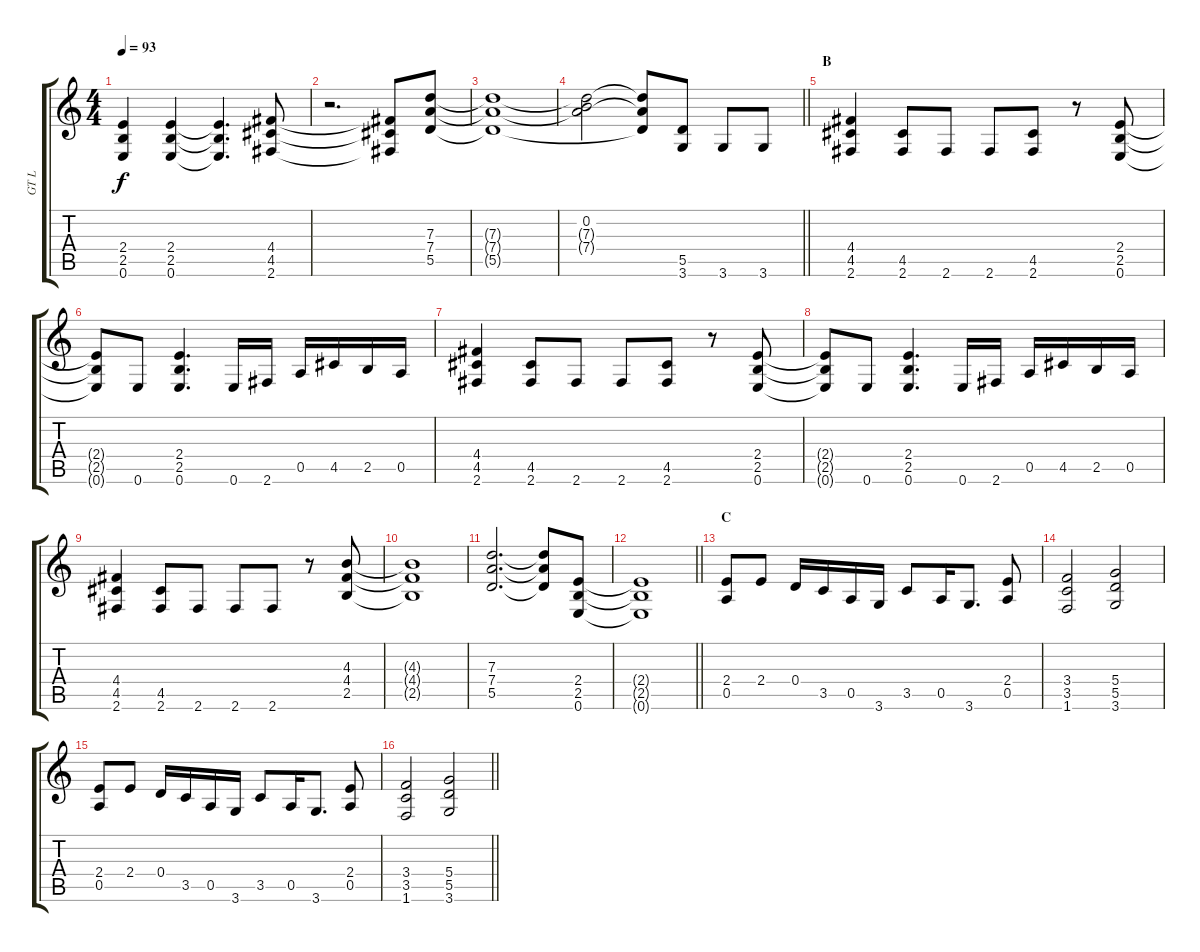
\track ("GT L" "GT L") {instrument distortionguitar}
\staff {score tabs}
\tuning (E4 B3 G3 D3 A2 E2) {hide}
\ts (4 4)
\tempo 93
\clef g2
\ks c
(2.4 2.5 0.6).4{dy f} (2.4 2.5 0.6).4 (2.4{t} 2.5{t} 0.6{t}).4{d} (4.4 4.5 2.6).8 |
r.2{d} (4.4{t} 4.5{t} 2.6{t}).8 (7.3 7.4 5.5).8 |
(7.3{t} 7.4{t} 5.5{t}).1 |
\barLineRight lightlight
(0.2 7.3{t} 7.4{t}).2 (7.3{t} 7.4{t} 5.5{t}).8 (5.5 3.6).8 3.6.8 3.6.8 |
\section ("" "B")
(4.4 4.5 2.6).4 (4.5 2.6).8 2.6.8 2.6.8 (4.5 2.6).8 r.8 (2.4 2.5 0.6).8 |
(2.4{t} 2.5{t} 0.6{t}).8 0.6.8 (2.4 2.5 0.6).4{d} 0.6.16 2.6.16 0.5.16 4.5.16 2.5.16 0.5.16 |
(4.4 4.5 2.6).4 (4.5 2.6).8 2.6.8 2.6.8 (4.5 2.6).8 r.8 (2.4 2.5 0.6).8 |
(2.4{t} 2.5{t} 0.6{t}).8 0.6.8 (2.4 2.5 0.6).4{d} 0.6.16 2.6.16 0.5.16 4.5.16 2.5.16 0.5.16 |
(4.4 4.5 2.6).4 (4.5 2.6).8 2.6.8 2.6.8 2.6.8 r.8 (4.3 4.4 2.5).8 |
(4.3{t} 4.4{t} 2.5{t}).1 |
(7.3 7.4 5.5).2{d} (7.3{t} 7.4{t} 5.5{t}).8 (2.4 2.5 0.6).8 |
\barLineRight lightlight
(2.4{t} 2.5{t} 0.6{t}).1 |
\section ("" "C")
(2.4 0.5).8 2.4.8 0.4.16 3.5.16 0.5.16 3.6.16 3.5.8 0.5.16 3.6.8{d} (2.4 0.5).8 |
(3.4 3.5 1.6).2 (5.4 5.5 3.6).2 |
(2.4 0.5).8 2.4.8 0.4.16 3.5.16 0.5.16 3.6.16 3.5.8 0.5.16 3.6.8{d} (2.4 0.5).8 |
\barLineRight lightlight
(3.4 3.5 1.6).2 (5.4 5.5 3.6).2
